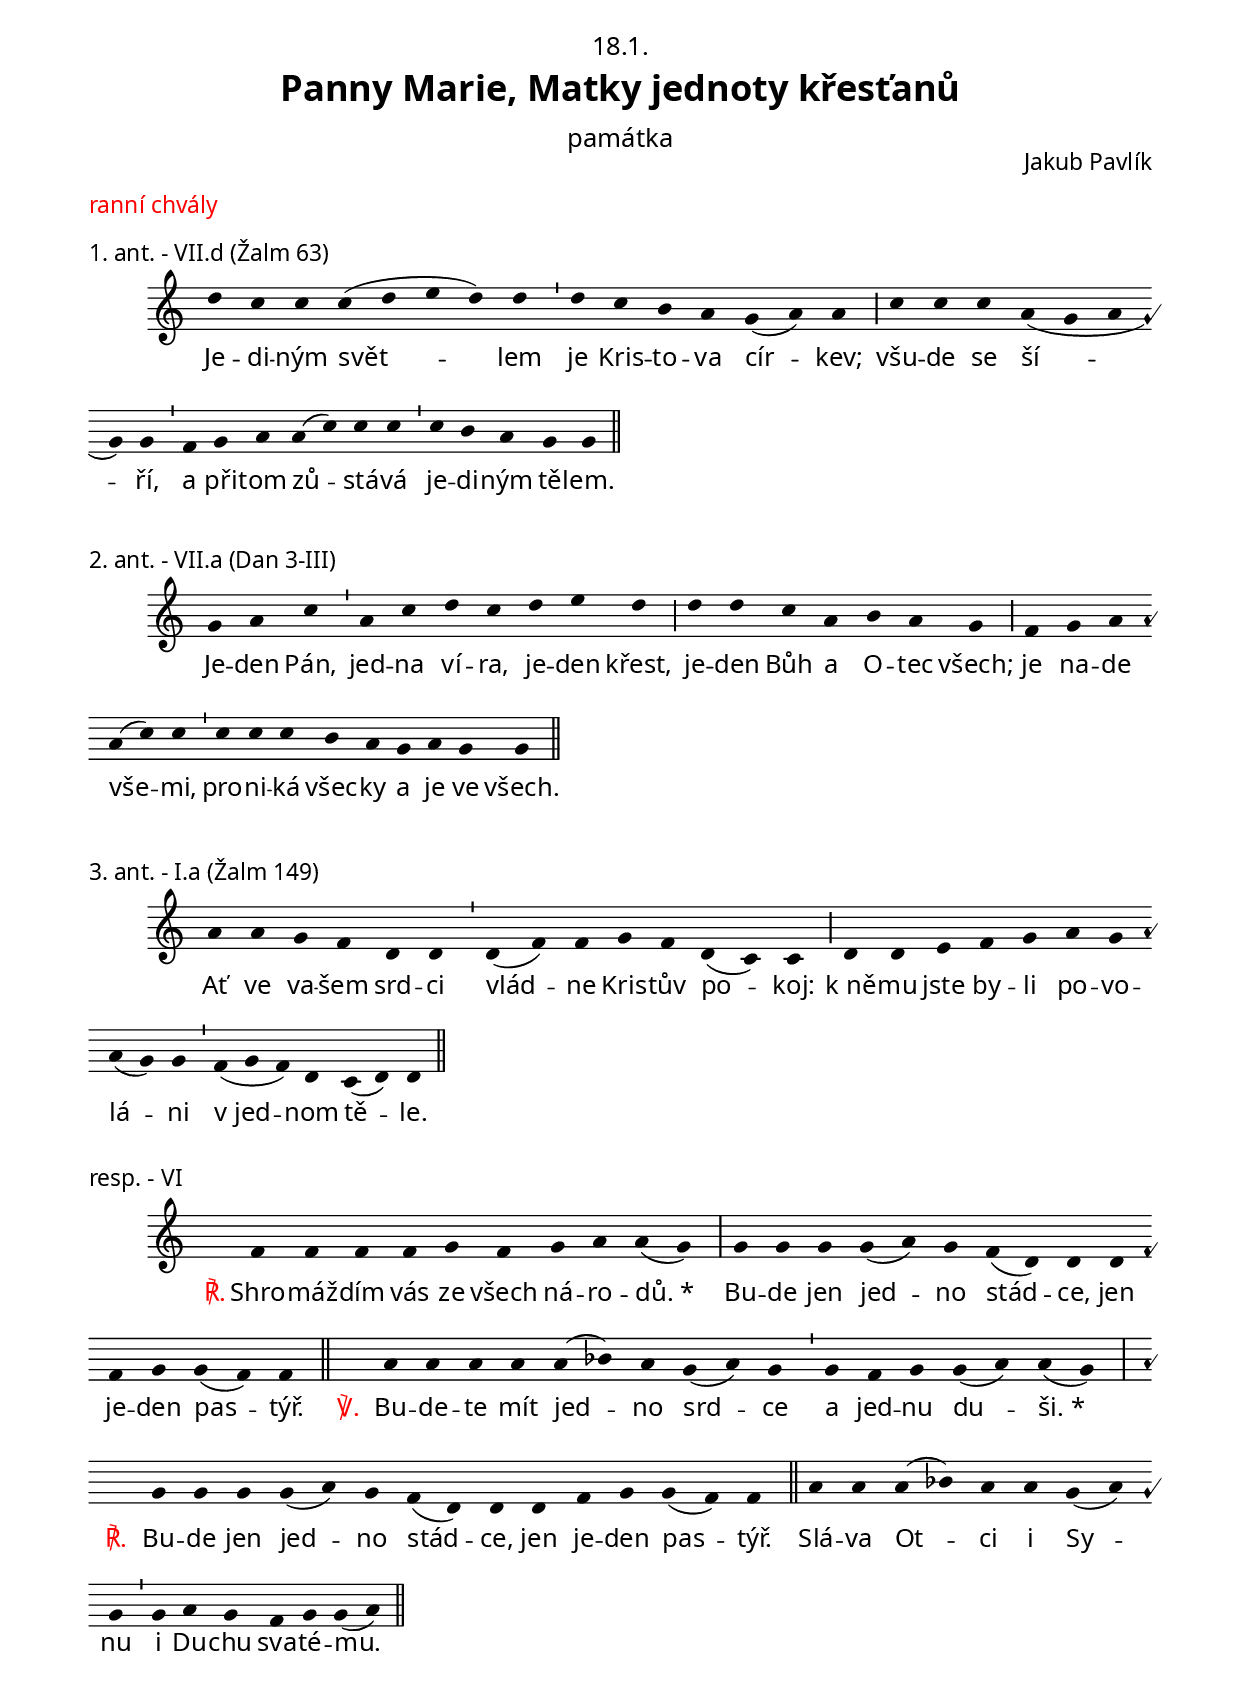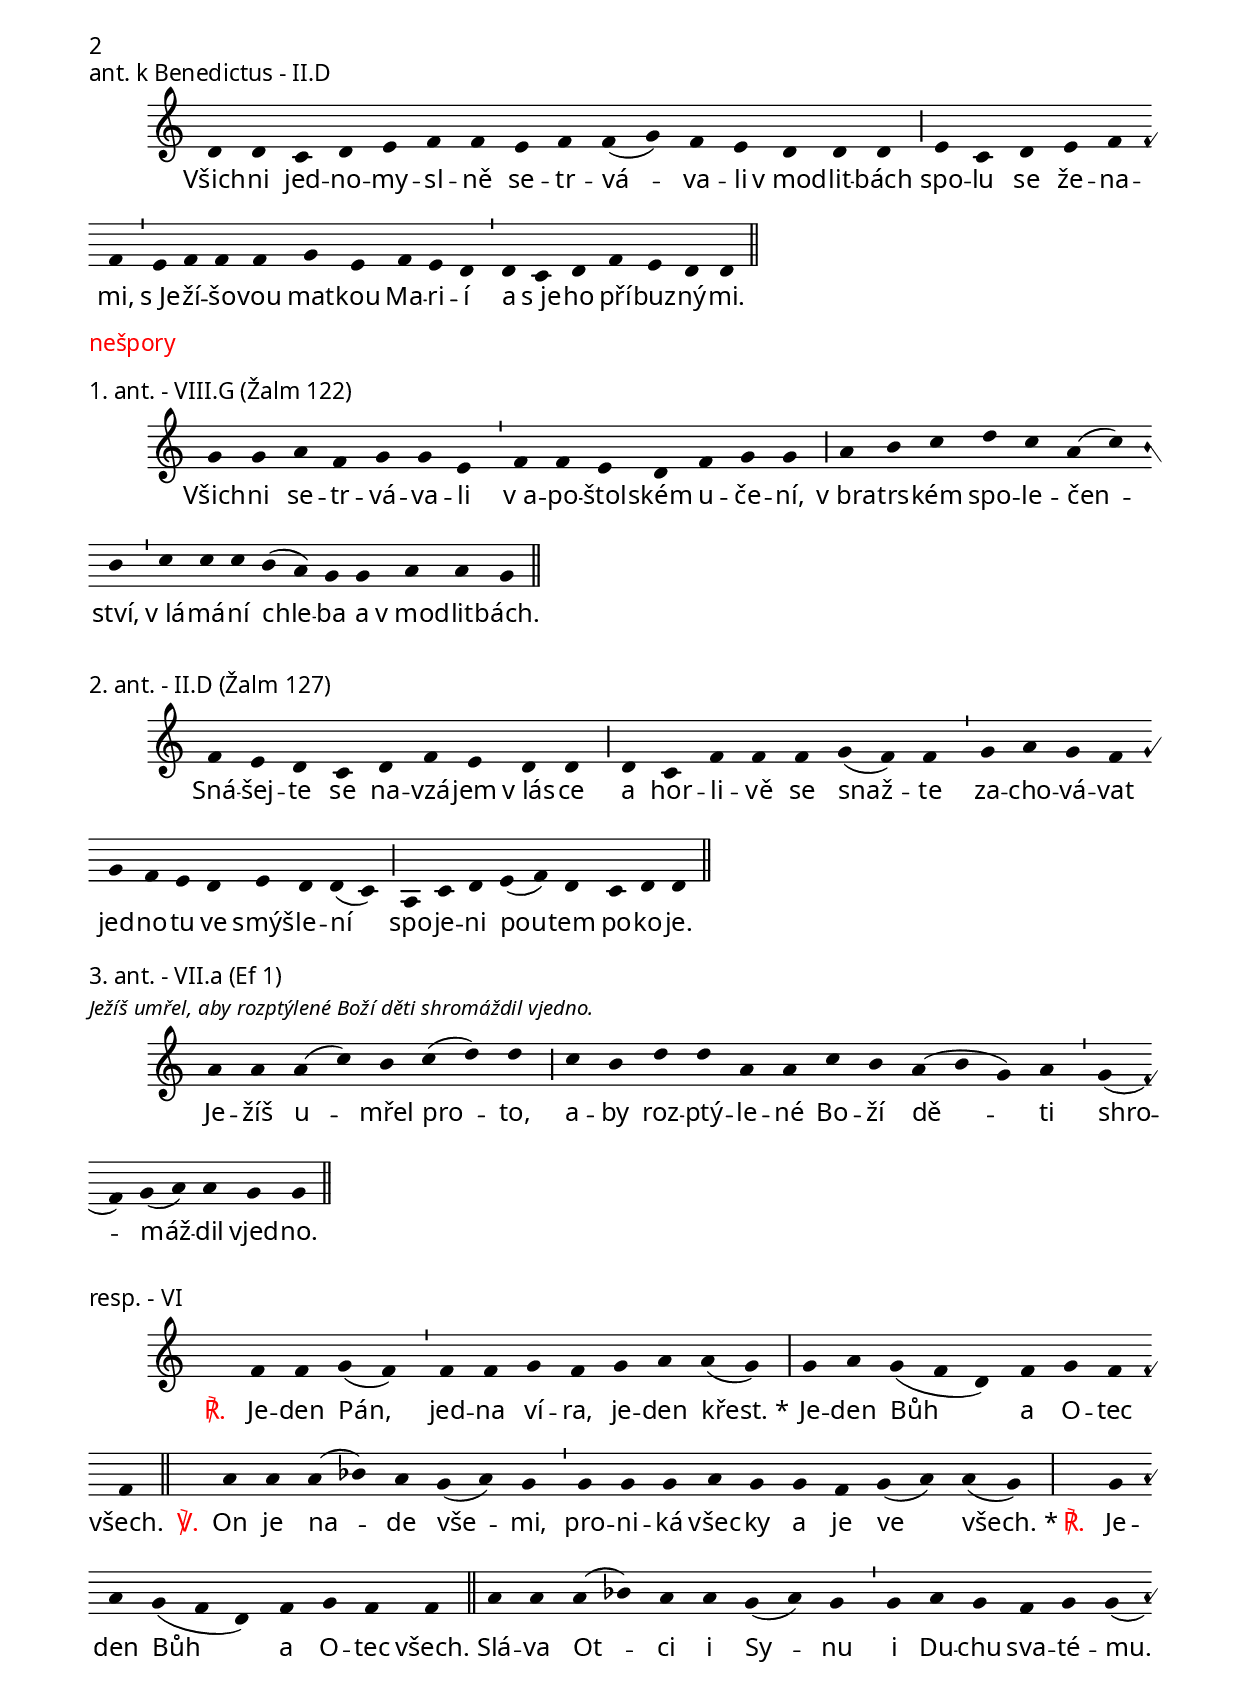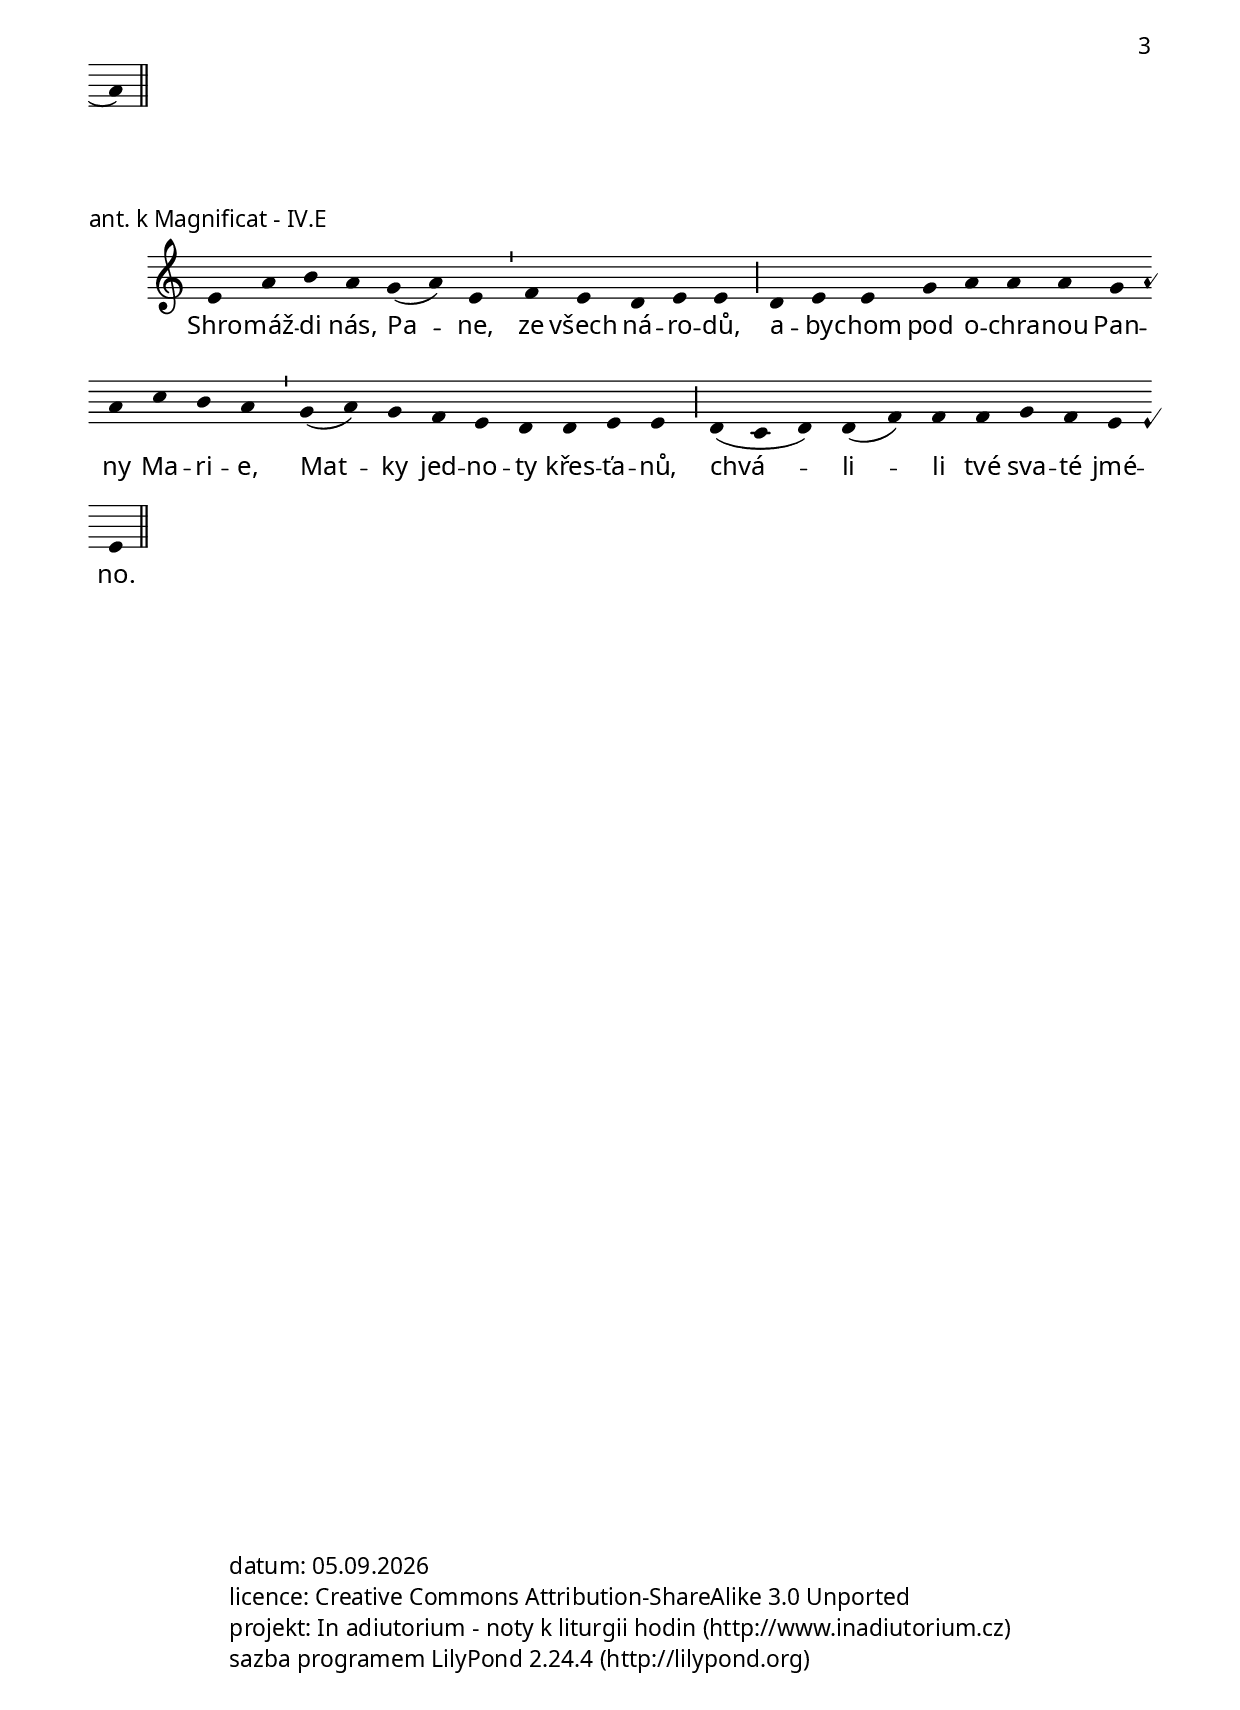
\version "2.16.0"

\include "../spolecne.ly"
\include "../dilyresponsorii.ly"

\header {
  title = \markup\titleSvatek
            "Panny Marie, Matky jednoty křesťanů"
            památka
            18.1.
  composer = "Jakub Pavlík"
}

\markup {\nadpisHodinka {"ranní chvály"}}

\score {
  \relative c'' {
    \choralniRezim
    d4 c c c( d e d) d \barMin
    d c b a g( a) a \barMaior
    c c c a( g a g) g \barMin
    f g a a( c) c c \barMin
    c b a g g \barFinalis
  }
  \addlyrics {
    Je -- di -- ným svět -- lem
    je Kris -- to -- va cír -- kev;
    všu -- de se ší -- ří,
    a při -- tom zů -- stá -- vá
    je -- di -- ným tě -- lem.
  }
  \header {
    quid = "1. ant."
    modus = "VII"
    differentia = "d"
    psalmus = "Žalm 63"
    id = "rch-a1"
    piece = \markup {\sestavTitulek}
  }
}

\score {
  \relative c'' {
    \choralniRezim
    g4 a c \barMin
    a c d c d e d \barMaior
    d d c a b a g \barMaior
    f g a a( c) c \barMin
    c c c b a g a g g \barFinalis
  }
  \addlyrics {
    Je -- den Pán,
    jed -- na ví -- ra, je -- den křest,
    je -- den Bůh a O -- tec všech;
    je na -- de vše -- mi,
    pro -- ni -- ká všec -- ky a je ve všech.
  }
  \header {
    quid = "2. ant."
    modus = "VII"
    differentia = "a"
    psalmus = "Dan 3-III"
    id = "rch-a2"
    piece = \markup {\sestavTitulek}
  }
}

\score {
  \relative c'' {
    \choralniRezim
    a4 a g f d d \barMin
    d( f) f g f d( c) c \barMaior
    d d e f g a g a( g) g \barMin
    f( g f) d c( d) d \barFinalis
  }
  \addlyrics {
    Ať ve va -- šem srd -- ci vlád -- ne Kris -- tův po -- koj:
    k_ně -- mu jste by -- li po -- vo -- lá -- ni
    v_jed -- nom tě -- le.
  }
  \header {
    quid = "3. ant."
    modus = "I"
    differentia = "a"
    psalmus = "Žalm 149"
    fial = "antifony/velikonoce_tyden4.ly#ne-1ne-a1?rozsireno"
    id = "rch-a3"
    piece = \markup {\sestavTitulek}
  }
}

\score {
  \relative c' {
    \choralniRezim

    % R
    \neviditelna f
    f4 f f f g f g a a( g) \barMax
    g g g g( a) g f( d) d d f g g( f) f \barFinalis
    % V
    \neviditelna a
    a4 a a a a( bes) a g( a) g \barMin
    g f g g( a) a( g) \barMax
    % R
    \neviditelna a
    g g g g( a) g f( d) d d f g g( f) f \barFinalis
    % Slava
    \respVIdoxologie \barFinalis
  }
  \addlyrics {
    \Response Shro -- máž -- dím vás ze všech ná -- ro -- dů._*
    Bu -- de jen jed -- no stád -- ce, jen je -- den pas -- týř.
    \Verse Bu -- de -- te mít jed -- no srd -- ce
    a jed -- nu du -- ši._*
    \Response Bu -- de jen jed -- no stád -- ce, jen je -- den pas -- týř.
    \textRespDoxologie
  }
  \header {
    quid = "resp."
    modus = "VI"
    id = "rch-r"
    piece = \markup {\sestavTitulekResp}
  }
}

\score {
  \relative c' {
    \choralniRezim
    d4 d c d e f f
    e f f( g) f e d d d \barMaior
    e c d e f f \barMin
    e f f f g e f e d \barMin
    d c d f e d d \barFinalis
  }
  \addlyrics {
    Všich -- ni jed -- no -- my -- sl -- ně
    se -- tr -- vá -- va -- li v_mod -- lit -- bách
    spo -- lu se že -- na -- mi,
    s_Je -- ží -- šo -- vou mat -- kou Ma -- ri -- í
    a s_je -- ho pří -- buz -- ný -- mi.
  }
  \header {
    quid = "ant. k Benedictus"
    modus = "II"
    differentia = "D"
    psalmus = ""
    id = "rch-aben"
    piece = \markup {\sestavTitulekBezZalmu}
  }
}

\markup {\nadpisHodinka {"nešpory"}}

\score {
  \relative c'' {
    \choralniRezim
    g4 g a f g g e \barMin
    f f e d f g g \barMaior
    a b c d c a( c) b \barMin
    c c c b( a) g g a a g \barFinalis
  }
  \addlyrics {
    Všich -- ni se -- tr -- vá -- va -- li
    v_a -- po -- štol -- ském u -- če -- ní,
    v_bra -- trs -- kém spo -- le -- čen -- ství,
    v_lá -- má -- ní chle -- ba a v_mod -- lit -- bách.
  }
  \header {
    quid = "1. ant."
    modus = "VIII"
    differentia = "G"
    psalmus = "Žalm 122"
    id = "ne-a1"
    piece = \markup {\sestavTitulek}
  }
}

\score {
  \relative c' {
    \choralniRezim
    f4 e d c d f e d d \barMaior
    d c f f f g( f) f \barMin
    g a g f g f e d e d d( c) \barMaior
    a c d e( f) d c d d \barFinalis
  }
  \addlyrics {
    Sná -- šej -- te se na -- vzá -- jem v_lás -- ce
    a hor -- li -- vě se snaž -- te
    za -- cho -- vá -- vat jed -- no -- tu ve smýš -- le -- ní
    spo -- je -- ni pou -- tem po -- ko -- je.
  }
  \header {
    quid = "2. ant."
    modus = "II"
    differentia = "D"
    psalmus = "Žalm 127"
    id = "ne-a2"
    piece = \markup {\sestavTitulek}
  }
}

\score {
  \relative c'' {
    \choralniRezim
    a4 a a( c) b c( d) d \barMaior
    c b d d a a c b a( b g) a \barMin
    g( f) g( a) a g g \barFinalis
  }
  \addlyrics {
    Je -- žíš u -- mřel pro -- to,
    a -- by roz -- ptý -- le -- né Bo -- ží dě -- ti
    shro -- máž -- dil vjed -- no.
  }
  \header {
    textus_approbatus = "Ježíš umřel, aby rozptýlené Boží děti shromáždil vjedno."
    quid = "3. ant."
    modus = "VII"
    differentia = "a"
    psalmus = "Ef 1"
    fial = "antifony/pust_tyden5.ly#so-aben"
    id = "ne-a3"
    piece = \markup {\sestavTitulek}
  }
}

\score {
  \relative c' {
    \choralniRezim

    % R
    \neviditelna f
    f4 f g( f) \barMin f f g f g a a( g) \barMax
    g a g( f d) f g f f \barFinalis
    % V
    \neviditelna a
    a4 a a( bes) a g( a) g \barMin
    g g g a g g f g( a) a( g) \barMax
    % R
    \neviditelna a
    g a g( f d) f g f f \barFinalis
    % Slava
    \respVIdoxologie \barFinalis
  }
  \addlyrics {
    \Response Je -- den Pán, jed -- na ví -- ra, je -- den křest._*
    Je -- den Bůh a O -- tec všech.
    \Verse On je na -- de vše -- mi,
    pro -- ni -- ká všec -- ky a je ve všech._*
    \Response Je -- den Bůh a O -- tec všech.
    \textRespDoxologie
  }
  \header {
    quid = "resp."
    modus = "VI"
    id = "ne-r"
    piece = \markup {\sestavTitulekResp}
  }
}

\score {
  \relative c' {
    \choralniRezim
    e4 a b a g( a) e \barMin f e d e e \barMaior
    d e e g a a a g a c b a \barMin
    g( a) g f e d d e e \barMaior
    d( c d) d( f) f f g f e e \barFinalis
  }
  \addlyrics {
    Shro -- máž -- di nás, Pa -- ne, ze všech ná -- ro -- dů,
    a -- by -- chom pod o -- chra -- nou Pan -- ny Ma -- ri -- e,
    Mat -- ky jed -- no -- ty křes -- ťa -- nů,
    chvá -- li -- li tvé sva -- té jmé -- no.
  }
  \header {
    quid = "ant. k Magnificat"
    modus = "IV"
    differentia = "E"
    psalmus = ""
    id = "ne-amag"
    piece = \markup {\sestavTitulekBezZalmu}
  }
}